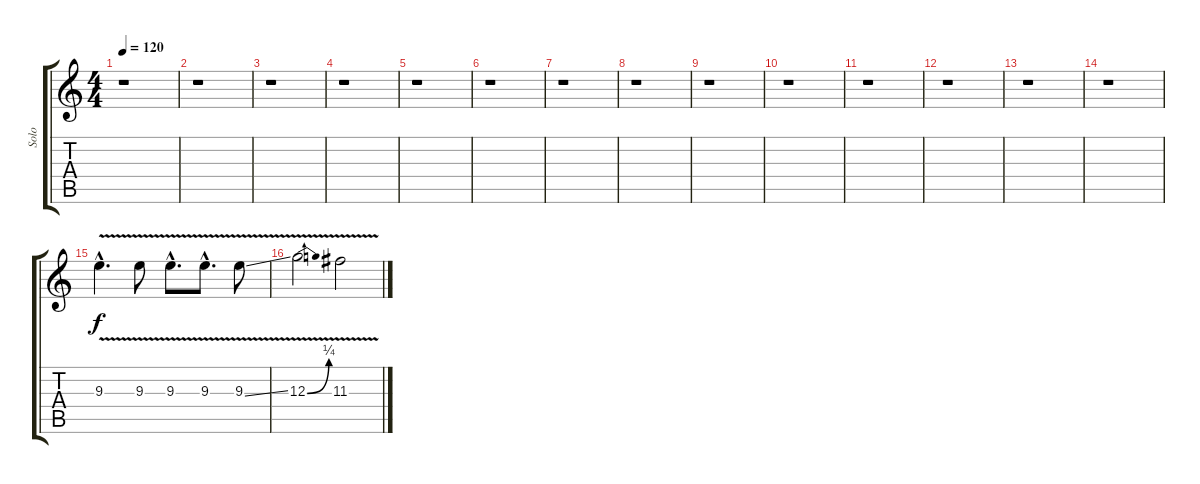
\track ("Solo" "Solo") {instrument distortionguitar}
\staff {score tabs}
\tuning (E4 B3 G3 D3 A2 E2) {hide}
\ts (4 4)
\tempo 120
\clef g2
\ks c
r.1{dy f} |
r.1 |
r.1 |
r.1 |
r.1 |
r.1 |
r.1 |
r.1 |
r.1 |
r.1 |
r.1 |
r.1 |
r.1 |
r.1 |
9.3{v hac}.4{d} 9.3{v}.8 9.3{v hac}.8{d} 9.3{v hac}.8{d} 9.3{v ss}.8 |
12.3{be (bend 0 0 60 1) v}.2 11.3{v}.2
